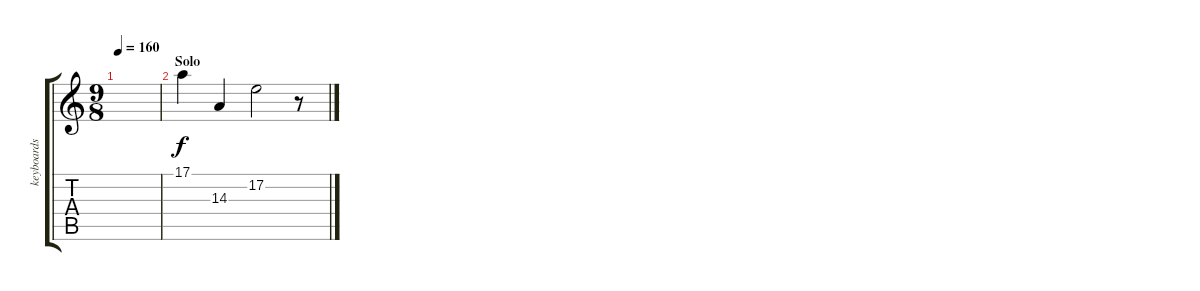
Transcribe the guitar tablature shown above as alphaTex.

\track ("keyboards" "keyboards") {instrument pad1newage}
\staff {score tabs}
\tuning (E4 B3 G3 D3 A2 E2) {hide}
\ts (9 8)
\tempo 160
\clef g2
\ks c
|
\section ("" "Solo")
17.1.4 14.3.4 17.2.2 r.8
